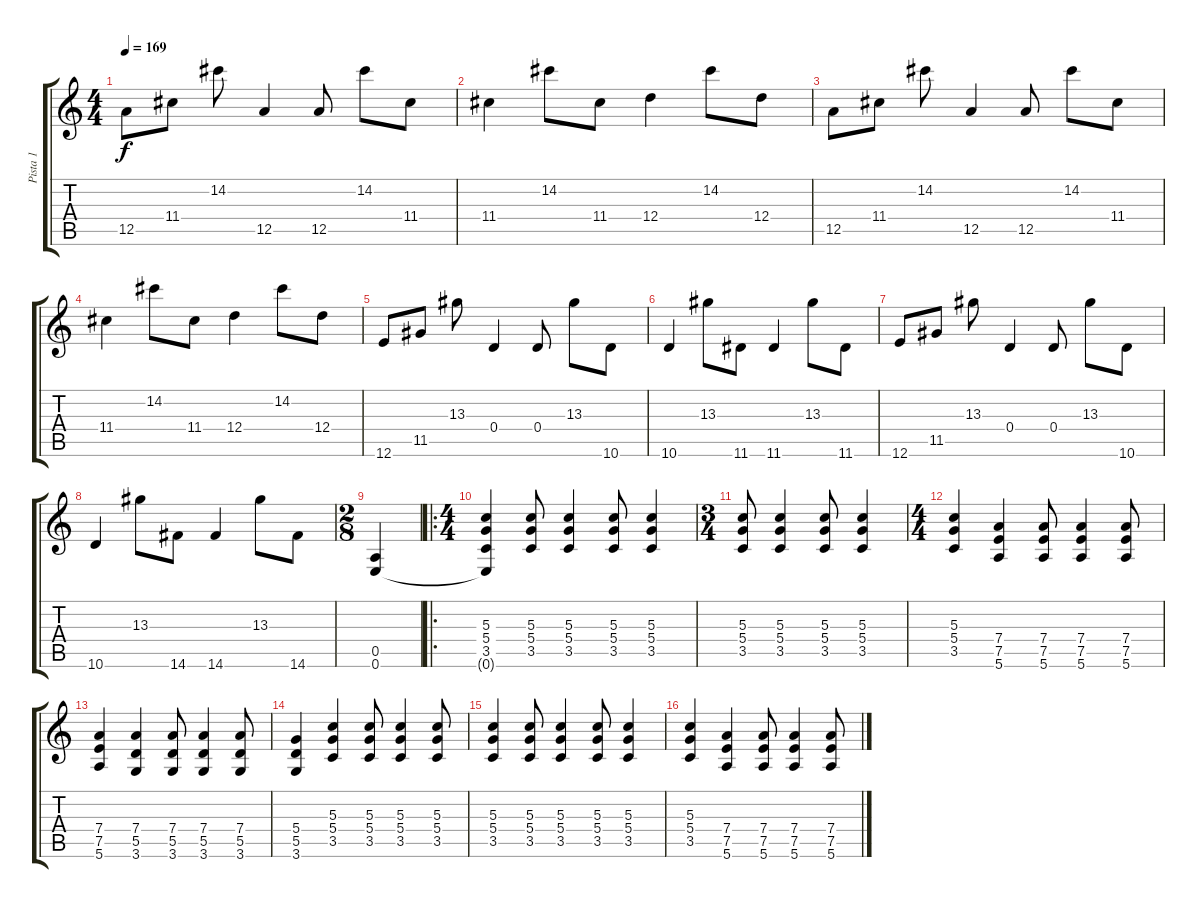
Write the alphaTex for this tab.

\track ("Pista 1" "Pista 1") {instrument electricguitarjazz}
\staff {score tabs}
\tuning (E4 B3 G3 D3 A2 E2) {hide}
\ts (4 4)
\tempo 169
\clef g2
\ks c
12.5.8{dy f} 11.4.8 14.2.8 12.5.4 12.5.8 14.2.8 11.4.8 |
11.4.4 14.2.8 11.4.8 12.4.4 14.2.8 12.4.8 |
12.5.8 11.4.8 14.2.8 12.5.4 12.5.8 14.2.8 11.4.8 |
11.4.4 14.2.8 11.4.8 12.4.4 14.2.8 12.4.8 |
12.6.8 11.5.8 13.3.8 0.4.4 0.4.8 13.3.8 10.6.8 |
10.6.4 13.3.8 11.6.8 11.6.4 13.3.8 11.6.8 |
12.6.8 11.5.8 13.3.8 0.4.4 0.4.8 13.3.8 10.6.8 |
10.6.4 13.3.8 14.6.8 14.6.4 13.3.8 14.6.8 |
\ts (2 8)
(0.5 0.6).4 |
\ro
\ts (4 4)
(5.3 5.4 3.5 0.6{t}).4{instrument overdrivenguitar} (5.3 5.4 3.5).8 (5.3 5.4 3.5).4 (5.3 5.4 3.5).8 (5.3 5.4 3.5).4 |
\ts (3 4)
(5.3 5.4 3.5).8 (5.3 5.4 3.5).4 (5.3 5.4 3.5).8 (5.3 5.4 3.5).4 |
\ts (4 4)
(5.3 5.4 3.5).4 (7.4 7.5 5.6).4 (7.4 7.5 5.6).8 (7.4 7.5 5.6).4 (7.4 7.5 5.6).8 |
(7.4 7.5 5.6).4 (7.4 5.5 3.6).4 (7.4 5.5 3.6).8 (7.4 5.5 3.6).4 (7.4 5.5 3.6).8 |
(5.4 5.5 3.6).4 (5.3 5.4 3.5).4 (5.3 5.4 3.5).8 (5.3 5.4 3.5).4 (5.3 5.4 3.5).8 |
(5.3 5.4 3.5).4 (5.3 5.4 3.5).8 (5.3 5.4 3.5).4 (5.3 5.4 3.5).8 (5.3 5.4 3.5).4 |
(5.3 5.4 3.5).4 (7.4 7.5 5.6).4 (7.4 7.5 5.6).8 (7.4 7.5 5.6).4 (7.4 7.5 5.6).8
